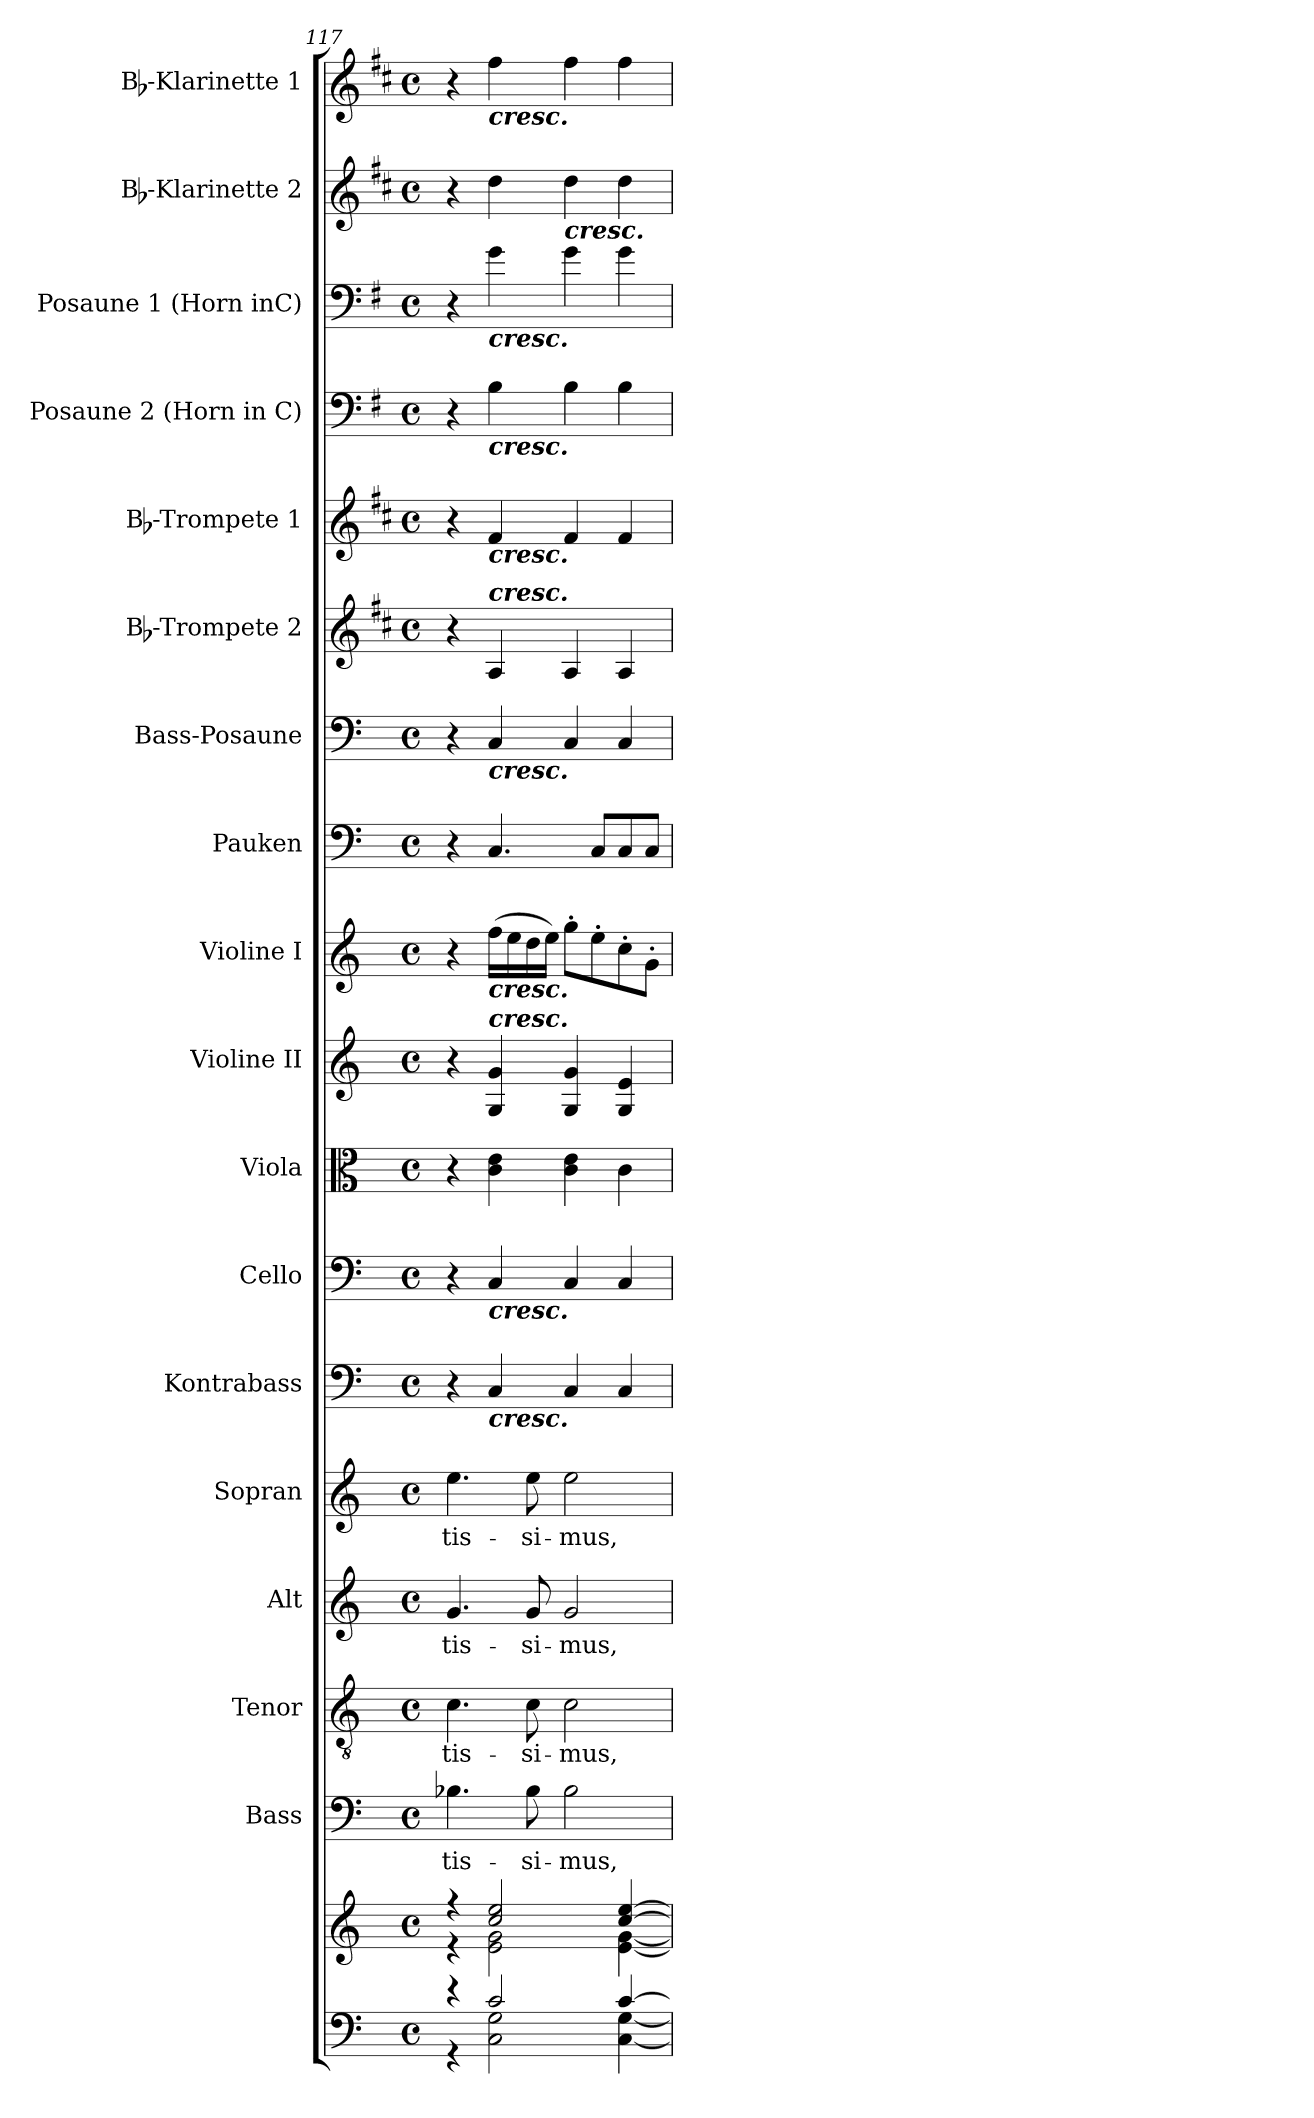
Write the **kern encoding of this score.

**kern	**kern	**kern	**text	**kern	**text	**kern	**text	**kern	**text	**kern	**kern	**kern	**kern	**kern	**kern	**kern	**kern	**kern	**kern	**kern	**kern	**kern
*part18	*part18	*part17	*part17	*part16	*part16	*part15	*part15	*part14	*part14	*part13	*part12	*part11	*part10	*part9	*part8	*part7	*part6	*part5	*part4	*part3	*part2	*part1
*staff19	*staff18	*staff17	*staff17	*staff16	*staff16	*staff15	*staff15	*staff14	*staff14	*staff13	*staff12	*staff11	*staff10	*staff9	*staff8	*staff7	*staff6	*staff5	*staff4	*staff3	*staff2	*staff1
*	*	*I"Bass	*	*I"Tenor	*	*I"Alt	*	*I"Sopran	*	*I"Kontrabass	*I"Cello	*I"Viola	*I"Violine II	*I"Violine I	*I"Pauken	*I"Bass-Posaune	*I"Bb-Trompete 2	*I"Bb-Trompete 1	*I"Posaune 2 (Horn in C)	*I"Posaune 1 (Horn inC)	*I"Bb-Klarinette 2	*I"Bb-Klarinette 1
*	*	*I'B.	*	*I'T.	*	*I'A.	*	*I'S.	*	*I'Kb.	*	*I'Vla.	*I'Vl. II	*I'Vl. I	*I'Pk.	*I'B-Pos.	*I'Bb Trp. 2	*I'Bb Trp. 1	*I'Pos. 2	*I'Pos. 1	*I'Bb Kl. 2	*I'Bb Kl. 1
*clefF4	*clefG2	*clefF4	*	*clefGv2	*	*clefG2	*	*clefG2	*	*clefF4	*clefF4	*clefC3	*clefG2	*clefG2	*clefF4	*clefF4	*clefG2	*clefG2	*clefF4	*clefF4	*clefG2	*clefG2
*	*	*	*	*	*	*	*	*	*	*ITrd7c12	*	*	*	*	*	*	*ITrd1c2	*ITrd1c2	*ITrd4c7	*ITrd4c7	*ITrd1c2	*ITrd1c2
*k[]	*k[]	*k[]	*	*k[]	*	*k[]	*	*k[]	*	*k[]	*k[]	*k[]	*k[]	*k[]	*k[]	*k[]	*k[]	*k[]	*k[]	*k[]	*k[]	*k[]
*C:	*C:	*C:	*	*C:	*	*C:	*	*C:	*	*C:	*C:	*C:	*C:	*C:	*C:	*C:	*C:	*C:	*C:	*C:	*C:	*C:
*M4/4	*M4/4	*M4/4	*	*M4/4	*	*M4/4	*	*M4/4	*	*M4/4	*M4/4	*M4/4	*M4/4	*M4/4	*M4/4	*M4/4	*M4/4	*M4/4	*M4/4	*M4/4	*M4/4	*M4/4
*met(c)	*met(c)	*met(c)	*	*met(c)	*	*met(c)	*	*met(c)	*	*met(c)	*met(c)	*met(c)	*met(c)	*met(c)	*met(c)	*met(c)	*met(c)	*met(c)	*met(c)	*met(c)	*met(c)	*met(c)
=117	=117	=117	=117	=117	=117	=117	=117	=117	=117	=117	=117	=117	=117	=117	=117	=117	=117	=117	=117	=117	=117	=117
*^	*^	*	*	*	*	*	*	*	*	*	*	*	*	*	*	*	*	*	*	*	*	*
!	!	!	!	!	!LO:LY:b	!	!LO:LY:b	!	!LO:LY:b	!	!LO:LY:b	!	!	!	!	!	!	!	!	!	!	!	!	!
4r	4r	4r	4r	4.B-X\	-tis-	4.c\	-tis-	4.g/	-tis-	4.ee\	-tis-	4r	4r	4r	4r	4r	4r	4r	4r	4r	4r	4r	4r	4r
!	!	!	!	!	!	!	!	!	!	!	!	!	!	!	!	!	!	!	!	!	!	!	!	!LO:TX:b:Bi:t=cresc.
!	!	!	!	!	!	!	!	!	!	!	!	!	!	!	!	!	!	!	!	!	!	!LO:TX:b:Bi:t=cresc.	!	!
!	!	!	!	!	!	!	!	!	!	!	!	!	!	!	!	!	!	!	!	!	!LO:TX:b:Bi:t=cresc.	!	!	!
!	!	!	!	!	!	!	!	!	!	!	!	!	!	!	!	!	!	!	!	!LO:TX:b:Bi:t=cresc.	!	!	!	!
!	!	!	!	!	!	!	!	!	!	!	!	!	!	!	!	!	!	!	!LO:TX:a:Bi:t=cresc.	!	!	!	!	!
!	!	!	!	!	!	!	!	!	!	!	!	!	!	!	!	!	!	!LO:TX:b:Bi:t=cresc.	!	!	!	!	!	!
!	!	!	!	!	!	!	!	!	!	!	!	!	!	!	!	!LO:TX:b:Bi:t=cresc.	!	!	!	!	!	!	!	!
!	!	!	!	!	!	!	!	!	!	!	!	!	!	!	!LO:TX:a:Bi:t=cresc.	!	!	!	!	!	!	!	!	!
!	!	!	!	!	!	!	!	!	!	!	!	!	!LO:TX:b:Bi:t=cresc.	!	!	!	!	!	!	!	!	!	!	!
!	!	!	!	!	!	!	!	!	!	!	!	!LO:TX:b:Bi:t=cresc.	!	!	!	!	!	!	!	!	!	!	!	!
2c/	2C\ 2G\	2cc/ 2ee/	2e\ 2g\	.	.	.	.	.	.	.	.	4CC/	4C/	4c\ 4e\	4G/ 4g/	(>16ff\LL	4.C/	4C/	4G/	4e/	4E\	4c\	4cc\	4ee\
.	.	.	.	.	.	.	.	.	.	.	.	.	.	.	.	16ee\	.	.	.	.	.	.	.	.
!	!	!	!	!	!LO:LY:b	!	!LO:LY:b	!	!LO:LY:b	!	!LO:LY:b	!	!	!	!	!	!	!	!	!	!	!	!	!
.	.	.	.	8B-\	-si-	8c\	-si-	8g/	-si-	8ee\	-si-	.	.	.	.	16dd\	.	.	.	.	.	.	.	.
.	.	.	.	.	.	.	.	.	.	.	.	.	.	.	.	16ee\JJ)	.	.	.	.	.	.	.	.
!	!	!	!	!	!	!	!	!	!	!	!	!	!	!	!	!	!	!	!	!	!	!	!LO:TX:b:Bi:t=cresc.	!
!	!	!	!	!	!LO:LY:b	!	!LO:LY:b	!	!LO:LY:b	!	!LO:LY:b	!	!	!	!	!	!	!	!	!	!	!	!	!
.	.	.	.	2B-\	-mus,	2c\	-mus,	2g/	-mus,	2ee\	-mus,	4CC/	4C/	4c\ 4e\	4G/ 4g/	8gg'>\L	.	4C/	4G/	4e/	4E\	4c\	4cc\	4ee\
.	.	.	.	.	.	.	.	.	.	.	.	.	.	.	.	8ee'>\	8C/L	.	.	.	.	.	.	.
[>4c/	[<4C\ [<4G\	[>4cc/ [>4ee/	[<4e\ [<4g\	.	.	.	.	.	.	.	.	4CC/	4C/	4c\	4G/ 4e/	8cc'>\	8C/	4C/	4G/	4e/	4E\	4c\	4cc\	4ee\
.	.	.	.	.	.	.	.	.	.	.	.	.	.	.	.	8g'>\J	8C/J	.	.	.	.	.	.	.
*v	*v	*	*	*	*	*	*	*	*	*	*	*	*	*	*	*	*	*	*	*	*	*	*	*
*	*v	*v	*	*	*	*	*	*	*	*	*	*	*	*	*	*	*	*	*	*	*	*	*
=	=	=	=	=	=	=	=	=	=	=	=	=	=	=	=	=	=	=	=	=	=	=
*-	*-	*-	*-	*-	*-	*-	*-	*-	*-	*-	*-	*-	*-	*-	*-	*-	*-	*-	*-	*-	*-	*-
